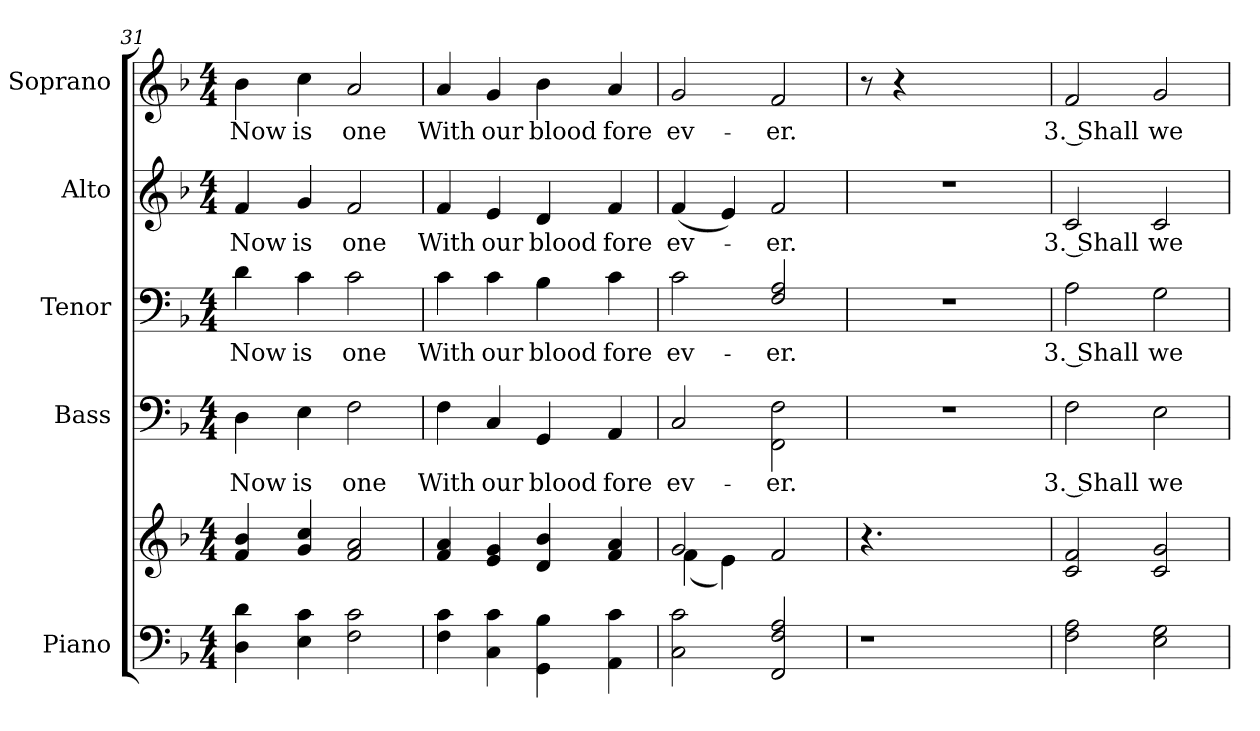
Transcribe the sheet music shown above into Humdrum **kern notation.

**kern	**kern	**kern	**text	**kern	**text	**kern	**text	**kern	**text
*part5	*part5	*part4	*part4	*part3	*part3	*part2	*part2	*part1	*part1
*staff6	*staff5	*staff4	*staff4	*staff3	*staff3	*staff2	*staff2	*staff1	*staff1
*I"Piano	*	*I"Bass	*	*I"Tenor	*	*I"Alto	*	*I"Soprano	*
*I'Pno.	*	*I'B.	*	*I'T.	*	*I'A.	*	*I'S.	*
*clefF4	*clefG2	*clefF4	*	*clefF4	*	*clefG2	*	*clefG2	*
*k[b-]	*k[b-]	*k[b-]	*	*k[b-]	*	*k[b-]	*	*k[b-]	*
*F:	*F:	*F:	*	*F:	*	*F:	*	*F:	*
*M4/4	*M4/4	*M4/4	*	*M4/4	*	*M4/4	*	*M4/4	*
=31	=31	=31	=31	=31	=31	=31	=31	=31	=31
!	!	!	!LO:LY:b:color=#000000	!	!	!	!	!	!
!	!	!	!	!	!LO:LY:b:color=#000000	!	!	!	!
!	!	!	!	!	!	!	!LO:LY:b:color=#000000	!	!
!	!	!	!	!	!	!	!	!	!LO:LY:b:color=#000000
4Di\ 4di	4fi/ 4b-i	4Di\	Now	4di\	Now	4fi/	Now	4b-i\	Now
!	!	!	!LO:LY:b:color=#000000	!	!	!	!	!	!
!	!	!	!	!	!LO:LY:b:color=#000000	!	!	!	!
!	!	!	!	!	!	!	!LO:LY:b:color=#000000	!	!
!	!	!	!	!	!	!	!	!	!LO:LY:b:color=#000000
4Ei\ 4ci	4gi/ 4cci	4Ei\	is	4ci\	is	4gi/	is	4cci\	is
!	!	!	!LO:LY:b:color=#000000	!	!	!	!	!	!
!	!	!	!	!	!LO:LY:b:color=#000000	!	!	!	!
!	!	!	!	!	!	!	!LO:LY:b:color=#000000	!	!
!	!	!	!	!	!	!	!	!	!LO:LY:b:color=#000000
2Fi\ 2ci	2fi/ 2ai	2Fi\	one	2ci\	one	2fi/	one	2ai/	one
!!LO:PB:g=z
=32	=32	=32	=32	=32	=32	=32	=32	=32	=32
!	!	!	!LO:LY:b:color=#000000	!	!	!	!	!	!
!	!	!	!	!	!LO:LY:b:color=#000000	!	!	!	!
!	!	!	!	!	!	!	!LO:LY:b:color=#000000	!	!
!	!	!	!	!	!	!	!	!	!LO:LY:b:color=#000000
4Fi\ 4ci	4fi/ 4ai	4Fi\	With	4ci\	With	4fi/	With	4ai/	With
!	!	!	!LO:LY:b:color=#000000	!	!	!	!	!	!
!	!	!	!	!	!LO:LY:b:color=#000000	!	!	!	!
!	!	!	!	!	!	!	!LO:LY:b:color=#000000	!	!
!	!	!	!	!	!	!	!	!	!LO:LY:b:color=#000000
4Ci\ 4ci	4ei/ 4gi	4Ci/	our	4ci\	our	4ei/	our	4gi/	our
!	!	!	!LO:LY:b:color=#000000	!	!	!	!	!	!
!	!	!	!	!	!LO:LY:b:color=#000000	!	!	!	!
!	!	!	!	!	!	!	!LO:LY:b:color=#000000	!	!
!	!	!	!	!	!	!	!	!	!LO:LY:b:color=#000000
4GGi\ 4B-i	4di/ 4b-i	4GGi/	blood	4B-i\	blood	4di/	blood	4b-i\	blood
!	!	!	!LO:LY:b:color=#000000	!	!	!	!	!	!
!	!	!	!	!	!LO:LY:b:color=#000000	!	!	!	!
!	!	!	!	!	!	!	!LO:LY:b:color=#000000	!	!
!	!	!	!	!	!	!	!	!	!LO:LY:b:color=#000000
4AAi\ 4ci	4fi/ 4ai	4AAi/	fore	4ci\	fore	4fi/	fore	4ai/	fore
=33	=33	=33	=33	=33	=33	=33	=33	=33	=33
*	*^	*	*	*	*	*	*	*	*
!	!	!	!	!LO:LY:b:color=#000000	!	!	!	!	!	!
!	!	!	!	!	!	!LO:LY:b:color=#000000	!	!	!	!
!	!	!	!	!	!	!	!	!LO:LY:b:color=#000000	!	!
!	!	!	!	!	!	!	!	!	!	!LO:LY:b:color=#000000
2Ci\ 2ci	2gi/	(4fi\	2Ci/	ev-	2ci\	ev-	(4fi/	ev-	2gi/	ev-
.	.	4ei\)	.	.	.	.	4ei/)	.	.	.
!	!	!	!	!LO:LY:b:color=#000000	!	!	!	!	!	!
!	!	!	!	!	!	!LO:LY:b:color=#000000	!	!	!	!
!	!	!	!	!	!	!	!	!LO:LY:b:color=#000000	!	!
!	!	!	!	!	!	!	!	!	!	!LO:LY:b:color=#000000
2FFi/ 2Fi 2Ai	2fi/	2ryy	2FFi\ 2Fi	-er.	2Fi/ 2Ai	-er.	2fi/	-er.	2fi/	-er.
!!LO:PB:g=z
=34	=34	=34	=34	=34	=34	=34	=34	=34	=34	=34
!LO:N:vis=1	!LO:N:vis=1	!	!LO:N:vis=1	!	!LO:N:vis=1	!	!LO:N:vis=1	!	!	!
*	*v	*v	*	*	*	*	*	*	*	*
4.r	4.r	1r	.	1r	.	1r	.	8r	.
.	.	.	.	.	.	.	.	4r	.
2ryy	2ryy	.	.	.	.	.	.	2ryy	.
8ryy	8ryy	.	.	.	.	.	.	8ryy	.
=35	=35	=35	=35	=35	=35	=35	=35	=35	=35
!	!	!	!LO:LY:b:color=#000000	!	!	!	!	!	!
!	!	!	!	!	!LO:LY:b:color=#000000	!	!	!	!
!	!	!	!	!	!	!	!LO:LY:b:color=#000000	!	!
!	!	!	!	!	!	!	!	!	!LO:LY:b:color=#000000
2Fi\ 2Ai	2ci/ 2fi	2Fi\	3. Shall	2Ai\	3. Shall	2ci/	3. Shall	2fi/	3. Shall
!	!	!	!LO:LY:b:color=#000000	!	!	!	!	!	!
!	!	!	!	!	!LO:LY:b:color=#000000	!	!	!	!
!	!	!	!	!	!	!	!LO:LY:b:color=#000000	!	!
!	!	!	!	!	!	!	!	!	!LO:LY:b:color=#000000
2Ei\ 2Gi	2ci/ 2gi	2Ei\	we	2Gi\	we	2ci/	we	2gi/	we
=	=	=	=	=	=	=	=	=	=
*-	*-	*-	*-	*-	*-	*-	*-	*-	*-
